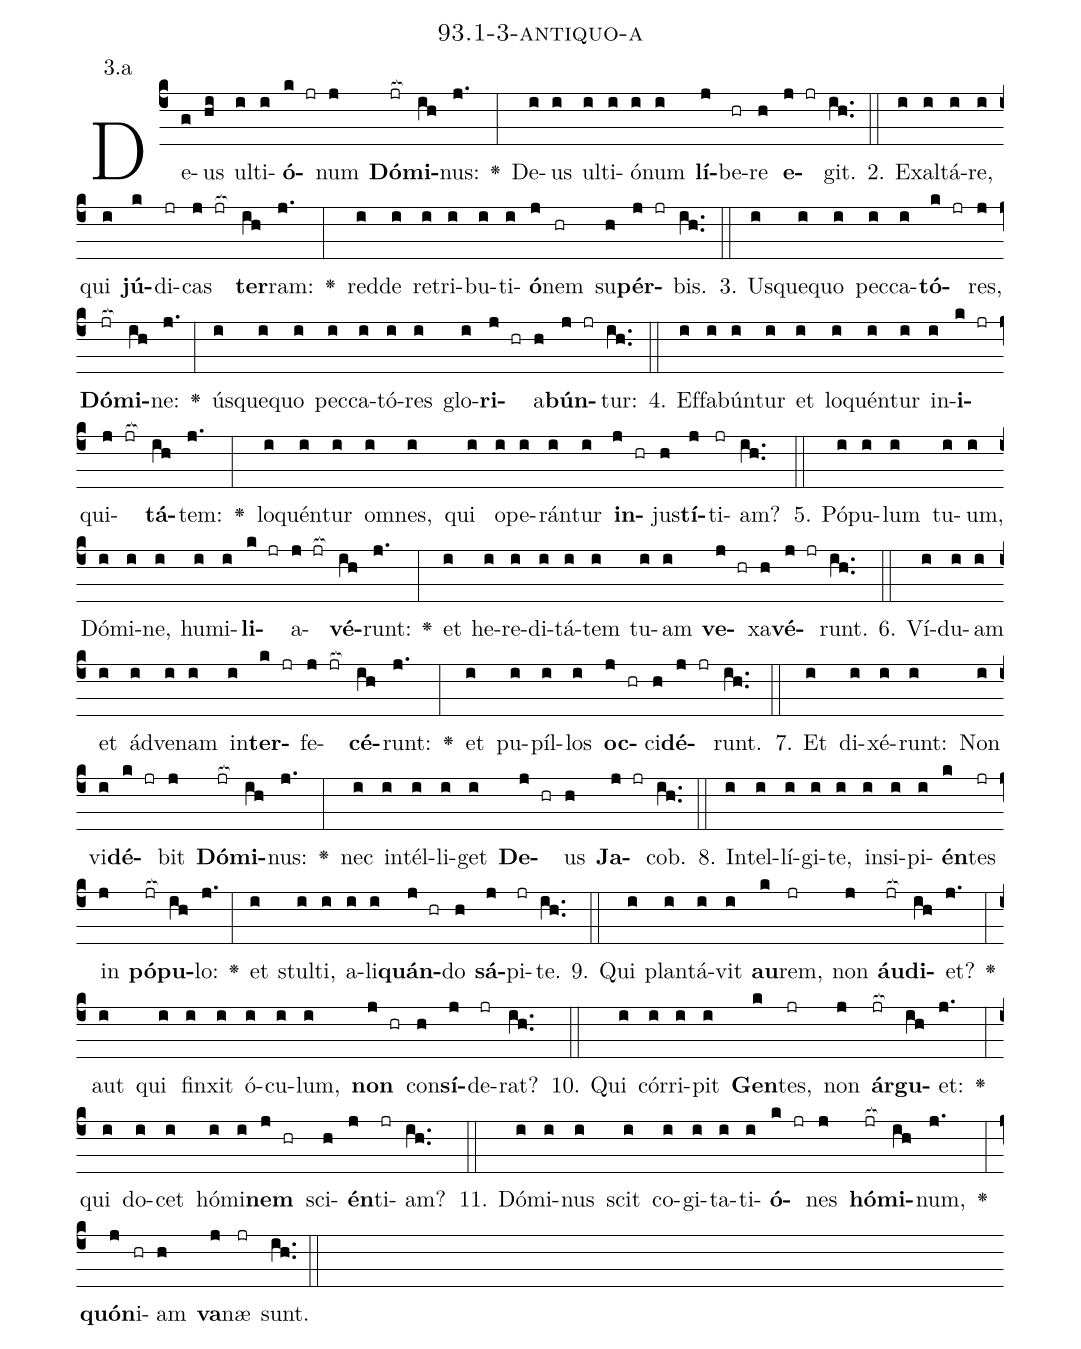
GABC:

name: 93.1-3-antiquo-a;
annotation: 3.a;
%%
(c4)De(g)us(hi) ul(i)ti(i)<b>ó</b>(k jr)num(j) <b>Dó</b>(jr[ocb:1{])<b>mi</b>(ih[ocb:0}])nus:(j.) <v>\greheightstar</v>(:) De(i)us(i) ul(i)ti(i)ó(i)num(i) <b>lí</b>(j)be(hr)re(h) <b>e</b>(j jr)git.(ih..) (::)
2. Ex(i)al(i)tá(i)re,(i) qui(i) <b>jú</b>(k)di(jr)cas(j jr[ocb:1{]) <b>ter</b>(ih[ocb:0}])ram:(j.) <v>\greheightstar</v>(:) red(i)de(i) re(i)tri(i)bu(i)ti(i)<b>ó</b>(j)nem(hr) su(h)<b>pér</b>(j jr)bis.(ih..) (::)
3. Us(i)que(i)quo(i) pec(i)ca(i)<b>tó</b>(k jr)res,(j) <b>Dó</b>(jr[ocb:1{])<b>mi</b>(ih[ocb:0}])ne:(j.) <v>\greheightstar</v>(:) ús(i)que(i)quo(i) pec(i)ca(i)tó(i)res(i) glo(i)<b>ri</b>(j hr)a(h)<b>bún</b>(j jr)tur:(ih..) (::)
4. Ef(i)fa(i)bún(i)tur(i) et(i) lo(i)quén(i)tur(i) in(i)<b>i</b>(k jr)qui(j jr[ocb:1{])<b>tá</b>(ih[ocb:0}])tem:(j.) <v>\greheightstar</v>(:) lo(i)quén(i)tur(i) om(i)nes,(i) qui(i) o(i)pe(i)rán(i)tur(i) <b>in</b>(j hr)jus(h)<b>tí</b>(j)ti(jr)am?(ih..) (::)
5. Pó(i)pu(i)lum(i) tu(i)um,(i) Dó(i)mi(i)ne,(i) hu(i)mi(i)<b>li</b>(k jr)a(j jr[ocb:1{])<b>vé</b>(ih[ocb:0}])runt:(j.) <v>\greheightstar</v>(:) et(i) he(i)re(i)di(i)tá(i)tem(i) tu(i)am(i) <b>ve</b>(j hr)xa(h)<b>vé</b>(j jr)runt.(ih..) (::)
6. Ví(i)du(i)am(i) et(i) ád(i)ve(i)nam(i) in(i)<b>ter</b>(k jr)fe(j jr[ocb:1{])<b>cé</b>(ih[ocb:0}])runt:(j.) <v>\greheightstar</v>(:) et(i) pu(i)píl(i)los(i) <b>oc</b>(j hr)ci(h)<b>dé</b>(j jr)runt.(ih..) (::)
7. Et(i) di(i)xé(i)runt:(i) Non(i) vi(i)<b>dé</b>(k jr)bit(j) <b>Dó</b>(jr[ocb:1{])<b>mi</b>(ih[ocb:0}])nus:(j.) <v>\greheightstar</v>(:) nec(i) in(i)tél(i)li(i)get(i) <b>De</b>(j hr)us(h) <b>Ja</b>(j jr)cob.(ih..) (::)
8. In(i)tel(i)lí(i)gi(i)te,(i) in(i)si(i)pi(i)<b>én</b>(k)tes(jr) in(j) <b>pó</b>(jr[ocb:1{])<b>pu</b>(ih[ocb:0}])lo:(j.) <v>\greheightstar</v>(:) et(i) stul(i)ti,(i) a(i)li(i)<b>quán</b>(j hr)do(h) <b>sá</b>(j)pi(jr)te.(ih..) (::)
9. Qui(i) plan(i)tá(i)vit(i) <b>au</b>(k)rem,(jr) non(j) <b>áu</b>(jr[ocb:1{])<b>di</b>(ih[ocb:0}])et?(j.) <v>\greheightstar</v>(:) aut(i) qui(i) fin(i)xit(i) ó(i)cu(i)lum,(i) <b>non</b>(j hr) con(h)<b>sí</b>(j)de(jr)rat?(ih..) (::)
10. Qui(i) cór(i)ri(i)pit(i) <b>Gen</b>(k)tes,(jr) non(j) <b>ár</b>(jr[ocb:1{])<b>gu</b>(ih[ocb:0}])et:(j.) <v>\greheightstar</v>(:) qui(i) do(i)cet(i) hó(i)mi(i)<b>nem</b>(j hr) sci(h)<b>én</b>(j)ti(jr)am?(ih..) (::)
11. Dó(i)mi(i)nus(i) scit(i) co(i)gi(i)ta(i)ti(i)<b>ó</b>(k jr)nes(j) <b>hó</b>(jr[ocb:1{])<b>mi</b>(ih[ocb:0}])num,(j.) <v>\greheightstar</v>(:) <b>quón</b>(j)i(hr)am(h) <b>va</b>(j)næ(jr) sunt.(ih..) (::)
